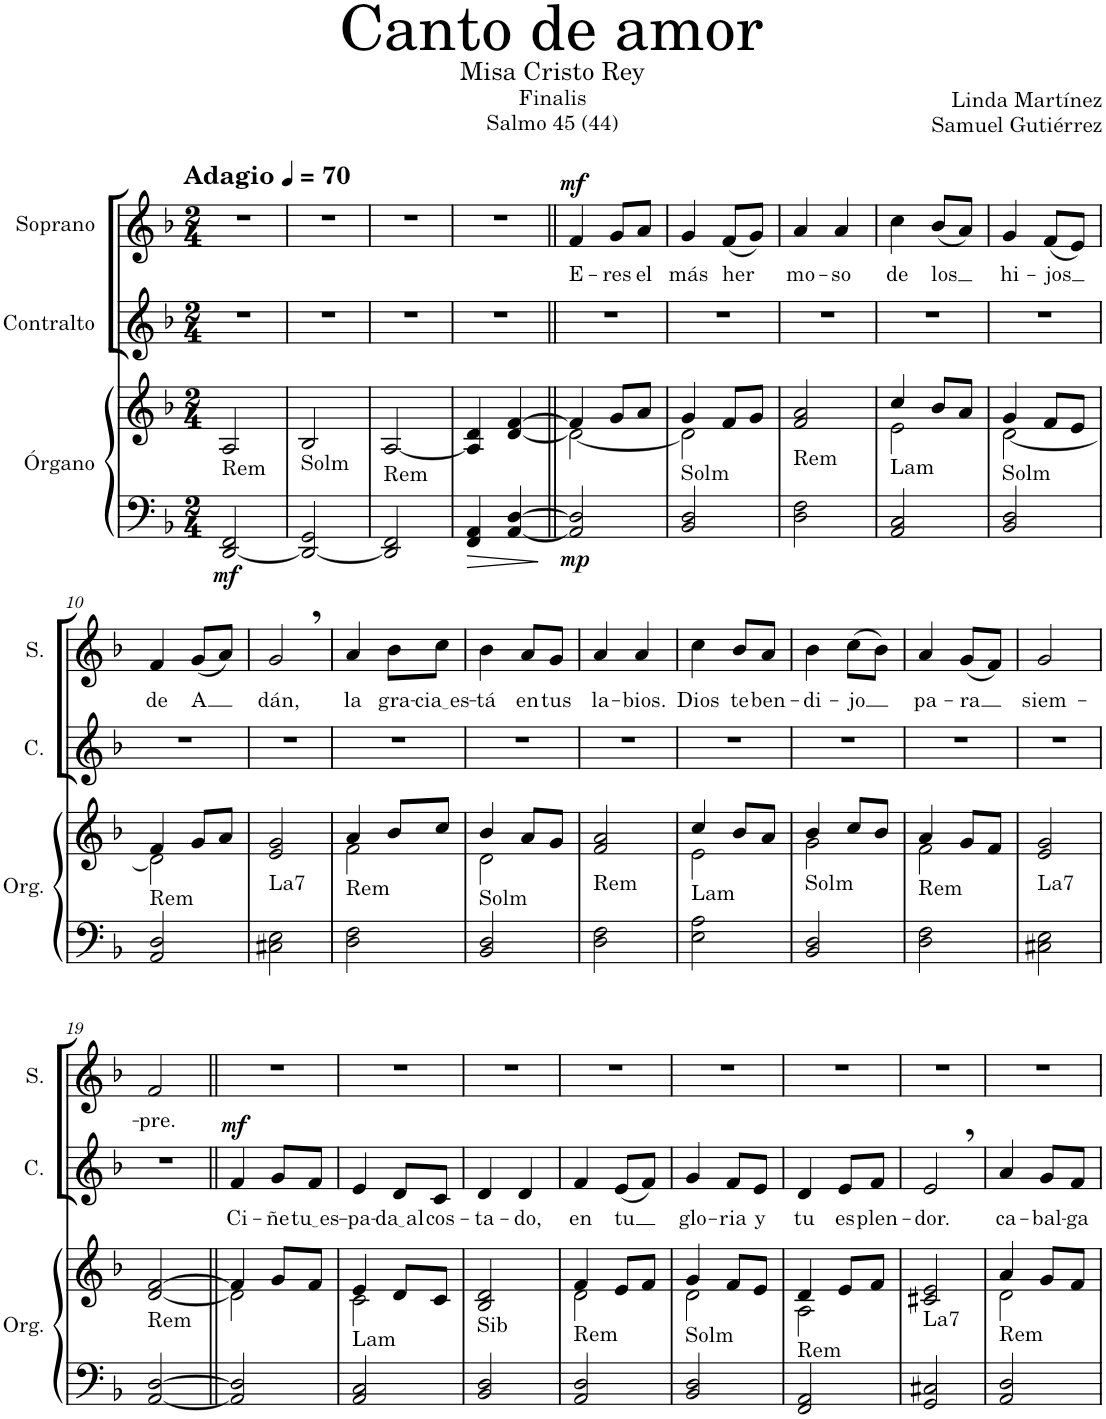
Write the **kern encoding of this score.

**kern	**kern	**dynam	**harte	**kern	**text	**dynam	**kern	**text	**dynam
*part3	*part3	*part3	*part3	*part2	*part2	*part2	*part1	*part1	*part1
*staff4	*staff3	*staff3/4	*	*staff2	*staff2	*staff2	*staff1	*staff1	*staff1
*I"Órgano	*	*	*	*I"Contralto	*	*	*I"Soprano	*	*
*	*	*	*	*I'C.	*	*	*I'S.	*	*
*clefF4	*clefG2	*	*	*clefG2	*	*	*clefG2	*	*
*k[b-]	*k[b-]	*	*	*k[b-]	*	*	*k[b-]	*	*
*M2/4	*M2/4	*	*	*M2/4	*	*	*M2/4	*	*
*MM70	*MM70	*	*	*MM70	*	*	*MM70	*	*
=1	=1	=1	=1	=1	=1	=1	=1	=1	=1
!	!	!	!	!	!	!	!LO:TX:a:B:t=Adagio	!	!
!	!	!LO:DY:b=2	!LO:H:kt=Rem	!	!	!	!	!	!
[2DD/ 2FF/	2A/	mf	N	2r	.	.	2r	.	.
=2	=2	=2	=2	=2	=2	=2	=2	=2	=2
!	!	!	!LO:H:kt=Solm	!	!	!	!	!	!
2DD/_ 2GG/	2B-/	.	N	2r	.	.	2r	.	.
=3	=3	=3	=3	=3	=3	=3	=3	=3	=3
!	!	!	!LO:H:kt=Rem	!	!	!	!	!	!
2DD/] 2FF/	[2A/	.	N	2r	.	.	2r	.	.
=4	=4	=4	=4	=4	=4	=4	=4	=4	=4
4FF/ 4AA/	4A/] 4d/	.	.	2r	.	.	2r	.	.
[4AA/ [4D/	[4d/ [4f/	.	.	.	.	.	.	.	.
=5||	=5||	=5||	=5||	=5||	=5||	=5||	=5||	=5||	=5||
*	*^	*	*	*	*	*	*	*	*
!	!	!	!LO:DY:b=2	!	!	!	!	!	!LO:LY:b	!LO:DY:a
2AA/] 2D/]	4f/]	2d\_	mp	.	2r	.	.	4f/	E-	mf
!	!	!	!	!	!	!	!	!	!LO:LY:b	!
.	8g/L	.	.	.	.	.	.	8g/L	-res	.
!	!	!	!	!	!	!	!	!	!LO:LY:b	!
.	8a/J	.	.	.	.	.	.	8a/J	el	.
=6	=6	=6	=6	=6	=6	=6	=6	=6	=6	=6
!	!	!	!	!LO:H:kt=Solm	!	!	!	!	!LO:LY:b	!
2BB-/ 2D/	4g/	2d\]	.	N	2r	.	.	4g/	más	.
!	!	!	!	!	!	!	!	!	!LO:LY:b	!
.	8f/L	.	.	.	.	.	.	(8f/L	her	.
.	8g/J	.	.	.	.	.	.	8g/J)	.	.
*	*v	*v	*	*	*	*	*	*	*	*
=7	=7	=7	=7	=7	=7	=7	=7	=7	=7
!	!	!	!LO:H:kt=Rem	!	!	!	!	!LO:LY:b	!
2D\ 2F\	2f/ 2a/	.	N	2r	.	.	4a/	mo-	.
!	!	!	!	!	!	!	!	!LO:LY:b	!
.	.	.	.	.	.	.	4a/	-so	.
=8	=8	=8	=8	=8	=8	=8	=8	=8	=8
*	*^	*	*	*	*	*	*	*	*
!	!	!	!	!LO:H:kt=Lam	!	!	!	!	!LO:LY:b	!
2AA/ 2C/	4cc/	2e\	.	N	2r	.	.	4cc\	de	.
!	!	!	!	!	!	!	!	!	!LO:LY:b	!
.	8b-/L	.	.	.	.	.	.	(8b-/L	los	.
.	8a/J	.	.	.	.	.	.	8a/J)	.	.
=9	=9	=9	=9	=9	=9	=9	=9	=9	=9	=9
!	!	!	!	!LO:H:kt=Solm	!	!	!	!	!LO:LY:b	!
2BB-/ 2D/	4g/	[2d\	.	N	2r	.	.	4g/	hi-	.
!	!	!	!	!	!	!	!	!	!LO:LY:b	!
.	8f/L	.	.	.	.	.	.	(8f/L	-jos	.
.	8e/J	.	.	.	.	.	.	8e/J)	.	.
!!LO:LB:g=z
=10	=10	=10	=10	=10	=10	=10	=10	=10	=10	=10
!	!	!	!	!LO:H:kt=Rem	!	!	!	!	!LO:LY:b	!
2AA/ 2D/	4f/	2d\]	.	N	2r	.	.	4f/	de	.
!	!	!	!	!	!	!	!	!	!LO:LY:b	!
.	8g/L	.	.	.	.	.	.	(8g/L	A	.
.	8a/J	.	.	.	.	.	.	8a/J)	.	.
*	*v	*v	*	*	*	*	*	*	*	*
=11	=11	=11	=11	=11	=11	=11	=11	=11	=11
!	!	!	!LO:H:kt=La7	!	!	!	!	!LO:LY:b	!
2C#X\ 2E\	2e/ 2g/	.	N	2r	.	.	2g,/	dán,	.
=12	=12	=12	=12	=12	=12	=12	=12	=12	=12
*	*^	*	*	*	*	*	*	*	*
!	!	!	!	!LO:H:kt=Rem	!	!	!	!	!LO:LY:b	!
2D\ 2F\	4a/	2f\	.	N	2r	.	.	4a/	la	.
!	!	!	!	!	!	!	!	!	!LO:LY:b	!
.	8b-/L	.	.	.	.	.	.	8b-\L	gra-	.
!	!	!	!	!	!	!	!	!	!LO:LY:b	!
.	8cc/J	.	.	.	.	.	.	8cc\J	cia es	.
=13	=13	=13	=13	=13	=13	=13	=13	=13	=13	=13
!	!	!	!	!LO:H:kt=Solm	!	!	!	!	!LO:LY:b	!
2BB-/ 2D/	4b-/	2d\	.	N	2r	.	.	4b-\	-tá	.
!	!	!	!	!	!	!	!	!	!LO:LY:b	!
.	8a/L	.	.	.	.	.	.	8a/L	en	.
!	!	!	!	!	!	!	!	!	!LO:LY:b	!
.	8g/J	.	.	.	.	.	.	8g/J	tus	.
*	*v	*v	*	*	*	*	*	*	*	*
=14	=14	=14	=14	=14	=14	=14	=14	=14	=14
!	!	!	!LO:H:kt=Rem	!	!	!	!	!LO:LY:b	!
2D\ 2F\	2f/ 2a/	.	N	2r	.	.	4a/	la-	.
!	!	!	!	!	!	!	!	!LO:LY:b	!
.	.	.	.	.	.	.	4a/	-bios.	.
=15	=15	=15	=15	=15	=15	=15	=15	=15	=15
*	*^	*	*	*	*	*	*	*	*
!	!	!	!	!LO:H:kt=Lam	!	!	!	!	!LO:LY:b	!
2E\ 2A\	4cc/	2e\	.	N	2r	.	.	4cc\	Dios	.
!	!	!	!	!	!	!	!	!	!LO:LY:b	!
.	8b-/L	.	.	.	.	.	.	8b-/L	te	.
!	!	!	!	!	!	!	!	!	!LO:LY:b	!
.	8a/J	.	.	.	.	.	.	8a/J	ben-	.
=16	=16	=16	=16	=16	=16	=16	=16	=16	=16	=16
!	!	!	!	!LO:H:kt=Solm	!	!	!	!	!LO:LY:b	!
2BB-/ 2D/	4b-/	2g\	.	N	2r	.	.	4b-\	-di-	.
!	!	!	!	!	!	!	!	!	!LO:LY:b	!
.	8cc/L	.	.	.	.	.	.	(8cc\L	-jo	.
.	8b-/J	.	.	.	.	.	.	8b-\J)	.	.
=17	=17	=17	=17	=17	=17	=17	=17	=17	=17	=17
!	!	!	!	!LO:H:kt=Rem	!	!	!	!	!LO:LY:b	!
2D\ 2F\	4a/	2f\	.	N	2r	.	.	4a/	pa-	.
!	!	!	!	!	!	!	!	!	!LO:LY:b	!
.	8g/L	.	.	.	.	.	.	(8g/L	-ra	.
.	8f/J	.	.	.	.	.	.	8f/J)	.	.
*	*v	*v	*	*	*	*	*	*	*	*
=18	=18	=18	=18	=18	=18	=18	=18	=18	=18
!	!	!	!LO:H:kt=La7	!	!	!	!	!LO:LY:b	!
2C#X\ 2E\	2e/ 2g/	.	N	2r	.	.	2g/	siem-	.
!!LO:LB:g=z
=19	=19	=19	=19	=19	=19	=19	=19	=19	=19
!	!	!	!LO:H:kt=Rem	!	!	!	!	!LO:LY:b	!
[2AA/ [2D/	[2d/ [2f/	.	N	2r	.	.	2f/	-pre.	.
=20||	=20||	=20||	=20||	=20||	=20||	=20||	=20||	=20||	=20||
*	*^	*	*	*	*	*	*	*	*
!	!	!	!	!	!	!LO:LY:b	!LO:DY:a	!	!	!
2AA/] 2D/]	4f/]	2d\]	.	.	4f/	Ci-	mf	2r	.	.
!	!	!	!	!	!	!LO:LY:b	!	!	!	!
.	8g/L	.	.	.	8g/L	-ñe	.	.	.	.
!	!	!	!	!	!	!LO:LY:b	!	!	!	!
.	8f/J	.	.	.	8f/J	tu es	.	.	.	.
=21	=21	=21	=21	=21	=21	=21	=21	=21	=21	=21
!	!	!	!	!LO:H:kt=Lam	!	!LO:LY:b	!	!	!	!
2AA/ 2C/	4e/	2c\	.	N	4e/	-pa-	.	2r	.	.
!	!	!	!	!	!	!LO:LY:b	!	!	!	!
.	8d/L	.	.	.	8d/L	da al	.	.	.	.
!	!	!	!	!	!	!LO:LY:b	!	!	!	!
.	8c/J	.	.	.	8c/J	cos-	.	.	.	.
*	*v	*v	*	*	*	*	*	*	*	*
=22	=22	=22	=22	=22	=22	=22	=22	=22	=22
!	!	!	!LO:H:kt=Sib	!	!LO:LY:b	!	!	!	!
2BB-/ 2D/	2B-/ 2d/	.	N	4d/	-ta-	.	2r	.	.
!	!	!	!	!	!LO:LY:b	!	!	!	!
.	.	.	.	4d/	-do,	.	.	.	.
=23	=23	=23	=23	=23	=23	=23	=23	=23	=23
*	*^	*	*	*	*	*	*	*	*
!	!	!	!	!LO:H:kt=Rem	!	!LO:LY:b	!	!	!	!
2AA/ 2D/	4f/	2d\	.	N	4f/	en	.	2r	.	.
!	!	!	!	!	!	!LO:LY:b	!	!	!	!
.	8e/L	.	.	.	(8e/L	tu	.	.	.	.
.	8f/J	.	.	.	8f/J)	.	.	.	.	.
=24	=24	=24	=24	=24	=24	=24	=24	=24	=24	=24
!	!	!	!	!LO:H:kt=Solm	!	!LO:LY:b	!	!	!	!
2BB-/ 2D/	4g/	2d\	.	N	4g/	glo-	.	2r	.	.
!	!	!	!	!	!	!LO:LY:b	!	!	!	!
.	8f/L	.	.	.	8f/L	-ria	.	.	.	.
!	!	!	!	!	!	!LO:LY:b	!	!	!	!
.	8e/J	.	.	.	8e/J	y	.	.	.	.
=25	=25	=25	=25	=25	=25	=25	=25	=25	=25	=25
!	!	!	!	!LO:H:kt=Rem	!	!LO:LY:b	!	!	!	!
2FF/ 2AA/	4d/	2A\	.	N	4d/	tu	.	2r	.	.
!	!	!	!	!	!	!LO:LY:b	!	!	!	!
.	8e/L	.	.	.	8e/L	es	.	.	.	.
!	!	!	!	!	!	!LO:LY:b	!	!	!	!
.	8f/J	.	.	.	8f/J	-plen-	.	.	.	.
*	*v	*v	*	*	*	*	*	*	*	*
=26	=26	=26	=26	=26	=26	=26	=26	=26	=26
!	!	!	!LO:H:kt=La7	!	!LO:LY:b	!	!	!	!
2GG/ 2C#X/	2c#X/ 2e/	.	N	2e,/	-dor.	.	2r	.	.
=27	=27	=27	=27	=27	=27	=27	=27	=27	=27
*	*^	*	*	*	*	*	*	*	*
!	!	!	!	!LO:H:kt=Rem	!	!LO:LY:b	!	!	!	!
2AA/ 2D/	4a/	2d\	.	N	4a/	ca-	.	2r	.	.
!	!	!	!	!	!	!LO:LY:b	!	!	!	!
.	8g/L	.	.	.	8g/L	-bal-	.	.	.	.
!	!	!	!	!	!	!LO:LY:b	!	!	!	!
.	8f/J	.	.	.	8f/J	-ga	.	.	.	.
*	*v	*v	*	*	*	*	*	*	*	*
=	=	=	=	=	=	=	=	=	=
*-	*-	*-	*-	*-	*-	*-	*-	*-	*-
